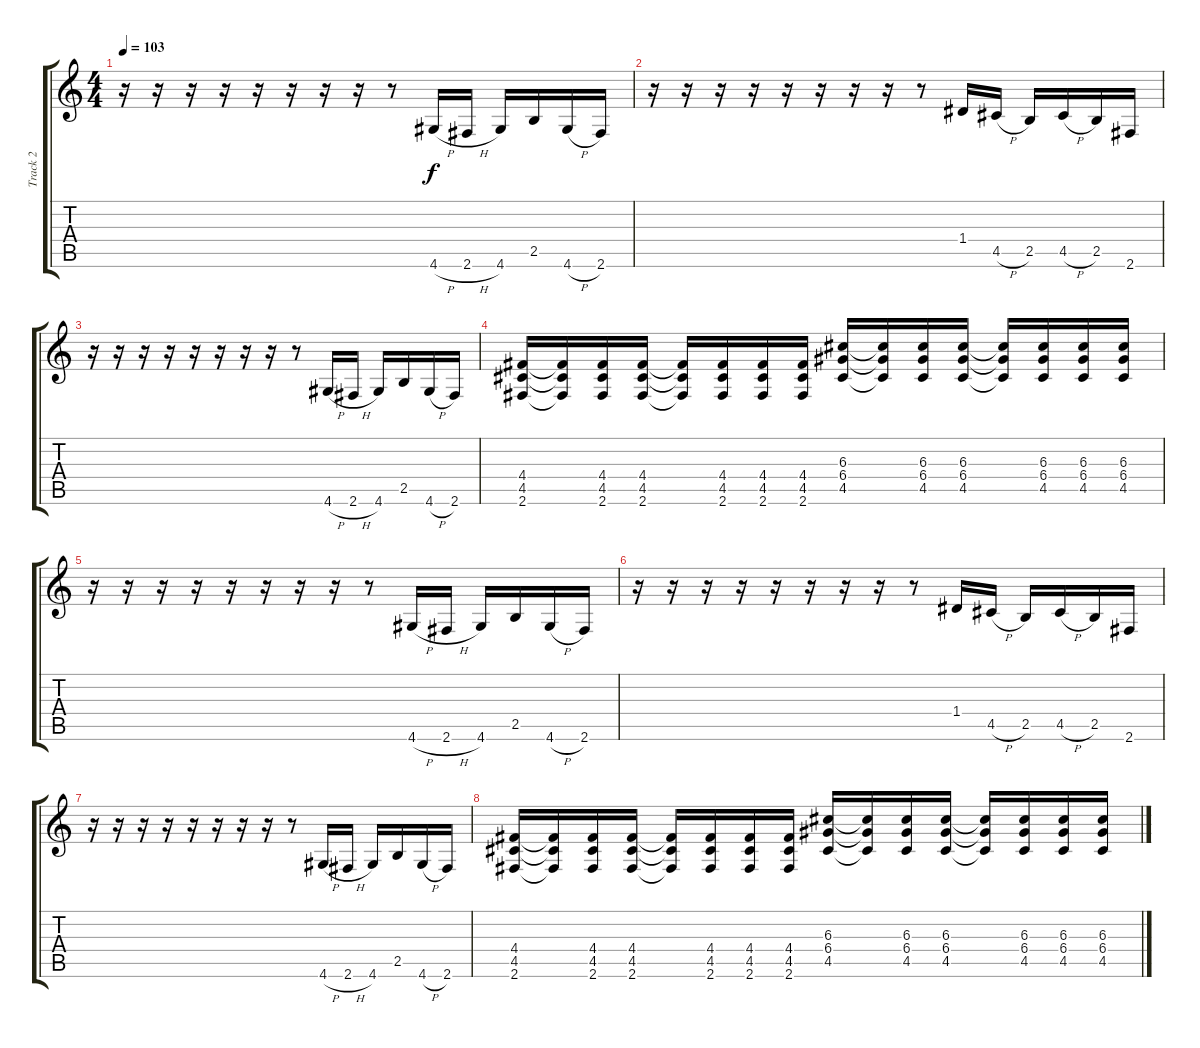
\track ("Track 2" "Track 2") {instrument distortionguitar}
\staff {score tabs}
\tuning (E4 B3 G3 D3 A2 E2) {hide}
\ts (4 4)
\tempo 103
\clef g2
\ks c
r.16{dy f} r.16 r.16 r.16 r.16 r.16 r.16 r.16 r.8 4.6{h}.16 2.6{h}.16 4.6.16 2.5.16 4.6{h}.16 2.6.16 |
r.16 r.16 r.16 r.16 r.16 r.16 r.16 r.16 r.8 1.4.16 4.5{h}.16 2.5.16 4.5{h}.16 2.5.16 2.6.16 |
r.16 r.16 r.16 r.16 r.16 r.16 r.16 r.16 r.8 4.6{h}.16 2.6{h}.16 4.6.16 2.5.16 4.6{h}.16 2.6.16 |
(4.4 4.5 2.6).16 (4.4{t} 4.5{t} 2.6{t}).16 (4.4 4.5 2.6).16 (4.4 4.5 2.6).16 (4.4{t} 4.5{t} 2.6{t}).16 (4.4 4.5 2.6).16 (4.4 4.5 2.6).16 (4.4 4.5 2.6).16 (6.3 6.4 4.5).16 (6.3{t} 6.4{t} 4.5{t}).16 (6.3 6.4 4.5).16 (6.3 6.4 4.5).16 (6.3{t} 6.4{t} 4.5{t}).16 (6.3 6.4 4.5).16 (6.3 6.4 4.5).16 (6.3 6.4 4.5).16 |
r.16 r.16 r.16 r.16 r.16 r.16 r.16 r.16 r.8 4.6{h}.16 2.6{h}.16 4.6.16 2.5.16 4.6{h}.16 2.6.16 |
r.16 r.16 r.16 r.16 r.16 r.16 r.16 r.16 r.8 1.4.16 4.5{h}.16 2.5.16 4.5{h}.16 2.5.16 2.6.16 |
r.16 r.16 r.16 r.16 r.16 r.16 r.16 r.16 r.8 4.6{h}.16 2.6{h}.16 4.6.16 2.5.16 4.6{h}.16 2.6.16 |
(4.4 4.5 2.6).16 (4.4{t} 4.5{t} 2.6{t}).16 (4.4 4.5 2.6).16 (4.4 4.5 2.6).16 (4.4{t} 4.5{t} 2.6{t}).16 (4.4 4.5 2.6).16 (4.4 4.5 2.6).16 (4.4 4.5 2.6).16 (6.3 6.4 4.5).16 (6.3{t} 6.4{t} 4.5{t}).16 (6.3 6.4 4.5).16 (6.3 6.4 4.5).16 (6.3{t} 6.4{t} 4.5{t}).16 (6.3 6.4 4.5).16 (6.3 6.4 4.5).16 (6.3 6.4 4.5).16
